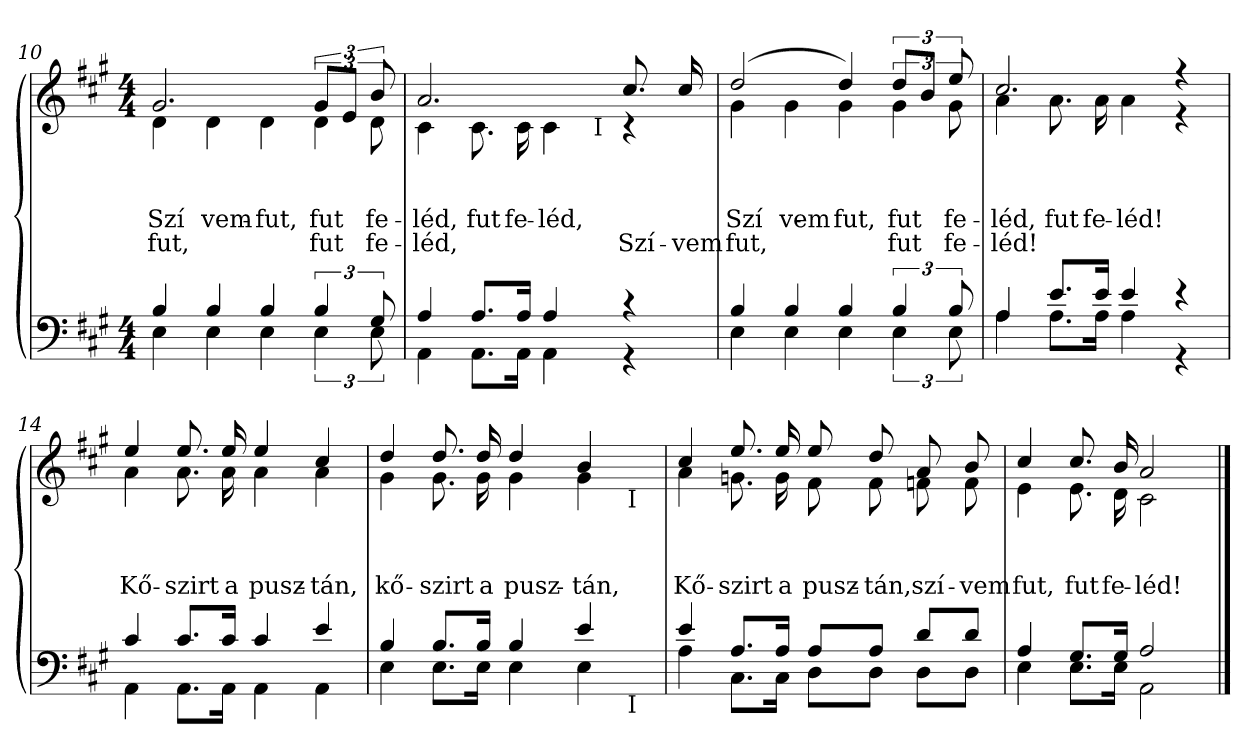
**kern	**kern	**text	**text	**text	**text
*part2	*part1	*part1	*part1	*part1	*part1
*staff2	*staff1	*staff1	*staff1	*staff1	*staff1
*clefF4	*clefG2	*	*	*	*
*k[f#c#g#]	*k[f#c#g#]	*	*	*	*
*f#:	*f#:	*	*	*	*
*M4/4	*M4/4	*	*	*	*
=10	=10	=10	=10	=10	=10
*^	*	*	*	*	*
!	!	!	!	!	!	!LO:LY:a
*	*	*^	*	*	*	*
!	!	!	!	!	!	!LO:LY:b	!
4B/	4E\	2.g#/	4d\	.	.	Szí-	fut,
!	!	!	!	!	!	!LO:LY:b	!
4B/	4E\	.	4d\	.	.	-vem	.
!	!	!	!	!	!	!LO:LY:b	!
4B/	4E\	.	4d\	.	.	fut,	.
!	!	!	!	!	!	!	!LO:LY:a
!	!	!	!	!	!	!LO:LY:b	!
6B/	6E\	12g#/L	6d\	.	.	fut	fut
.	.	12e/J	.	.	.	.	.
!	!	!	!	!	!	!	!LO:LY:a
!	!	!	!	!	!	!LO:LY:b	!
12G#/	12E\	12b/	12d\	.	.	fe-	fe-
*	*	*v	*v	*	*	*	*
=11	=11	=11	=11	=11	=11	=11
*	*	*^	*	*	*	*
!	!	!	!	!	!	!	!LO:LY:a
!	!	!	!	!	!	!LO:LY:b	!
*	*	*	*^	*	*	*	*
4A/	4AA\	2.a/	4c#\	2ryy	.	.	-léd,	-léd,
!	!	!	!	!	!	!	!LO:LY:b	!
8.A/L	8.AA\L	.	8.c#\	.	.	.	fut	.
!	!	!	!	!	!	!	!LO:LY:b	!
16A/Jk	16AA\Jk	.	16c#\	.	.	.	fe-	.
!	!	!	!	!	!	!	!LO:LY:b	!
4A/	4AA\	.	4c#\	8ryy	.	.	-léd,	.
.	.	.	.	32ryy	.	.	.	.
!	!	!	!	!LO:TX:b:t=I	!	!	!	!
.	.	.	.	4ryy	.	.	.	.
!	!	!	!	!	!	!	!	!LO:LY:a
4r	4r	8.cc#/	4rc	.	.	.	.	Szí-
.	.	.	.	16.ryy	.	.	.	.
!	!	!	!	!	!	!	!	!LO:LY:a
.	.	16cc#/	.	.	.	.	.	-vem
*	*	*v	*v	*v	*	*	*	*
=12	=12	=12	=12	=12	=12	=12
*	*	*^	*	*	*	*
*	*	*	*^	*	*	*	*
!	!	!	!	!	!	!	!	!LO:LY:a
*	*	*	*v	*v	*	*	*	*
*	*	*	*^	*	*	*	*
!	!	!	!	!	!	!	!LO:LY:b	!
*	*	*	*v	*v	*	*	*	*
4B/	4E\	(2dd/	4g#\	.	.	Szí-	fut,
!	!	!	!	!	!	!LO:LY:b	!
4B/	4E\	.	4g#\	.	.	-vem	.
!	!	!	!	!	!	!LO:LY:b	!
4B/	4E\	4dd/)	4g#\	.	.	fut,	.
!	!	!	!	!	!	!	!LO:LY:a
!	!	!	!	!	!	!LO:LY:b	!
6B/	6E\	12dd/L	6g#\	.	.	fut	fut
.	.	12b/J	.	.	.	.	.
!	!	!	!	!	!	!	!LO:LY:a
!	!	!	!	!	!	!LO:LY:b	!
12B/	12E\	12ee/	12g#\	.	.	fe-	fe-
=13	=13	=13	=13	=13	=13	=13	=13
!	!	!	!	!	!	!	!LO:LY:a
!	!	!	!	!	!	!LO:LY:b	!
4A/	4A\	2.cc#/	4a\	.	.	-léd,	-léd!
!	!	!	!	!	!	!LO:LY:b	!
8.e/L	8.A\L	.	8.a\	.	.	fut	.
!	!	!	!	!	!	!LO:LY:b	!
16e/Jk	16A\Jk	.	16a\	.	.	fe-	.
!	!	!	!	!	!	!LO:LY:b	!
4e/	4A\	.	4a\	.	.	-léd!	.
4r	4r	4r	4r	.	.	.	.
!!LO:LB:g=z	!!
=14	=14	=14	=14	=14	=14	=14	=14
!	!	!	!	!	!	!LO:LY:b	!
4c#/	4AA\	4ee/	4a\	.	.	Kő-	.
!	!	!	!	!	!	!LO:LY:b	!
8.c#/L	8.AA\L	8.ee/	8.a\	.	.	-szirt	.
!	!	!	!	!	!	!LO:LY:b	!
16c#/Jk	16AA\Jk	16ee/	16a\	.	.	a	.
!	!	!	!	!	!	!LO:LY:b	!
4c#/	4AA\	4ee/	4a\	.	.	pusz-	.
!	!	!	!	!	!	!LO:LY:b	!
4e/	4AA\	4cc#/	4a\	.	.	-tán,	.
=15	=15	=15	=15	=15	=15	=15	=15
!	!	!	!	!	!	!LO:LY:b	!
*	*^	*	*^	*	*	*	*
4B/	4E\	3%2ryy	4dd/	4g#\	3%2ryy	.	.	kő-	.
!	!	!	!	!	!	!	!	!LO:LY:b	!
8.B/L	8.E\L	.	8.dd/	8.g#\	.	.	.	-szirt	.
!	!	!	!	!	!	!	!	!LO:LY:b	!
16B/Jk	16E\Jk	.	16dd/	16g#\	.	.	.	a	.
!	!	!	!	!	!	!	!	!LO:LY:b	!
4B/	4E\	.	4dd/	4g#\	.	.	.	pusz-	.
.	.	6ryy	.	.	6ryy	.	.	.	.
!	!	!	!	!	!	!	!	!LO:LY:b	!
4e/	4E\	.	4b/	4g#\	.	.	.	-tán,	.
.	.	24.ryy	.	.	24.ryy	.	.	.	.
!	!	!	!	!	!LO:TX:b:t=I	!	!	!	!
!	!	!LO:TX:b:t=I	!	!	!	!	!	!	!
.	.	12ryy	.	.	12ryy	.	.	.	.
.	.	48ryy	.	.	48ryy	.	.	.	.
*	*v	*v	*	*	*	*	*	*	*
*	*	*	*v	*v	*	*	*	*
=16	=16	=16	=16	=16	=16	=16	=16
*	*^	*	*^	*	*	*	*
!	!	!	!	!	!	!	!	!LO:LY:b	!
*	*v	*v	*	*	*	*	*	*	*
*	*	*	*v	*v	*	*	*	*
4e/	4A\	4cc#/	4a\	.	.	Kő-	.
!	!	!	!	!	!	!LO:LY:b	!
8.A/L	8.C#\L	8.ee/	8.gn\	.	.	-szirt	.
!	!	!	!	!	!	!LO:LY:b	!
16A/Jk	16C#\Jk	16ee/	16g\	.	.	a	.
!	!	!	!	!	!	!LO:LY:b	!
8A/L	8D\L	8ee/	8f#\	.	.	pusz-	.
!	!	!	!	!	!	!LO:LY:b	!
8A/J	8D\J	8dd/	8f#\	.	.	-tán,	.
!	!	!	!	!	!	!LO:LY:b	!
8d/L	8D\L	8a/	8fn\	.	.	szí-	.
!	!	!	!	!	!	!LO:LY:b	!
8d/J	8D\J	8b/	8f\	.	.	-vem	.
=17	=17	=17	=17	=17	=17	=17	=17
!	!	!	!	!	!	!LO:LY:b	!
4A/	4E\	4cc#/	4e\	.	.	fut,	.
!	!	!	!	!	!	!LO:LY:b	!
8.G#/L	8.E\L	8.cc#/	8.e\	.	.	fut	.
!	!	!	!	!	!	!LO:LY:b	!
16G#/Jk	16E\Jk	16b/	16d\	.	.	fe-	.
!	!	!	!	!	!	!LO:LY:b	!
2A/	2AA\	2a/	2c#\	.	.	-léd!	.
*v	*v	*	*	*	*	*	*
*	*v	*v	*	*	*	*
==	==	==	==	==	==
*-	*-	*-	*-	*-	*-
